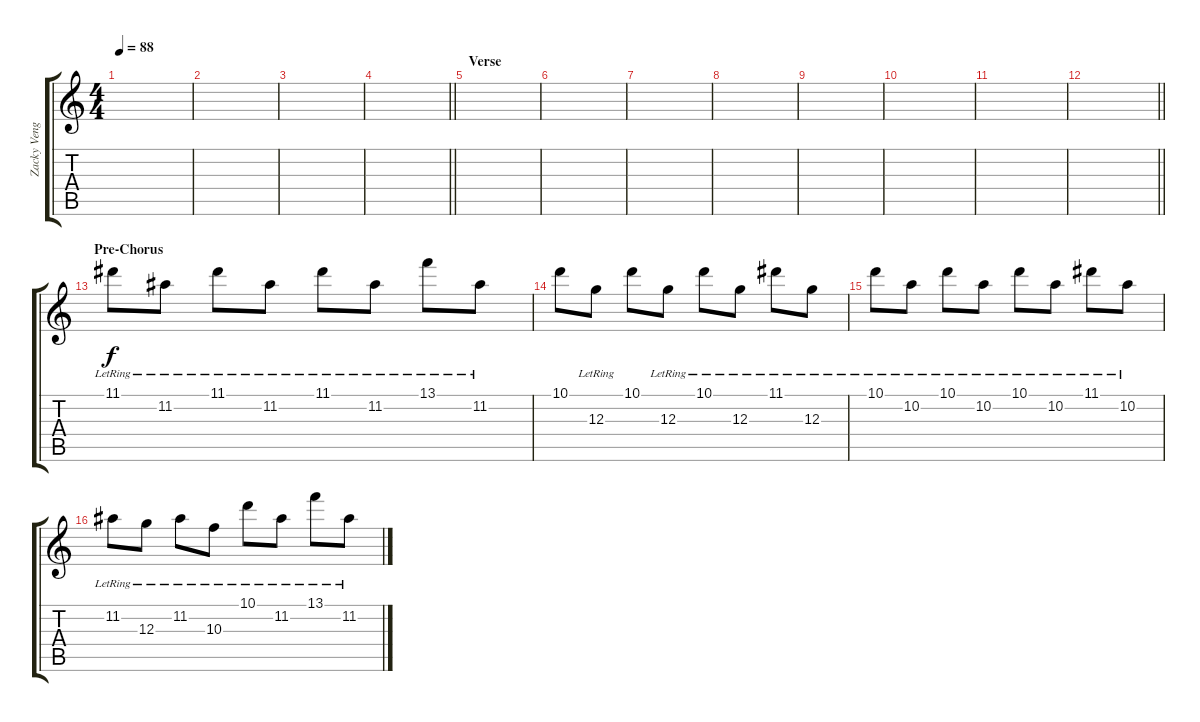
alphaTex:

\track ("Zacky Vengeance (Lead)" "Zacky Veng") {instrument distortionguitar}
\staff {score tabs}
\tuning (E4 B3 G3 D3 A2 D2) {hide}
\ts (4 4)
\tempo 88
\clef g2
\ks c
|
|
|
\barLineRight lightlight
|
\section ("" "Verse")
|
|
|
|
|
|
|
\barLineRight lightlight
|
\section ("" "Pre-Chorus")
11.1{lr}.8 11.2{lr}.8 11.1{lr}.8 11.2{lr}.8 11.1{lr}.8 11.2{lr}.8 13.1{lr}.8 11.2{lr}.8 |
10.1.8 12.3{lr}.8 10.1.8 12.3{lr}.8 10.1{lr}.8 12.3{lr}.8 11.1{lr}.8 12.3{lr}.8 |
10.1{lr}.8 10.2{lr}.8 10.1{lr}.8 10.2{lr}.8 10.1{lr}.8 10.2{lr}.8 11.1{lr}.8 10.2{lr}.8 |
11.2{lr}.8 12.3{lr}.8 11.2{lr}.8 10.3{lr}.8 10.1{lr}.8 11.2{lr}.8 13.1{lr}.8 11.2{lr}.8
